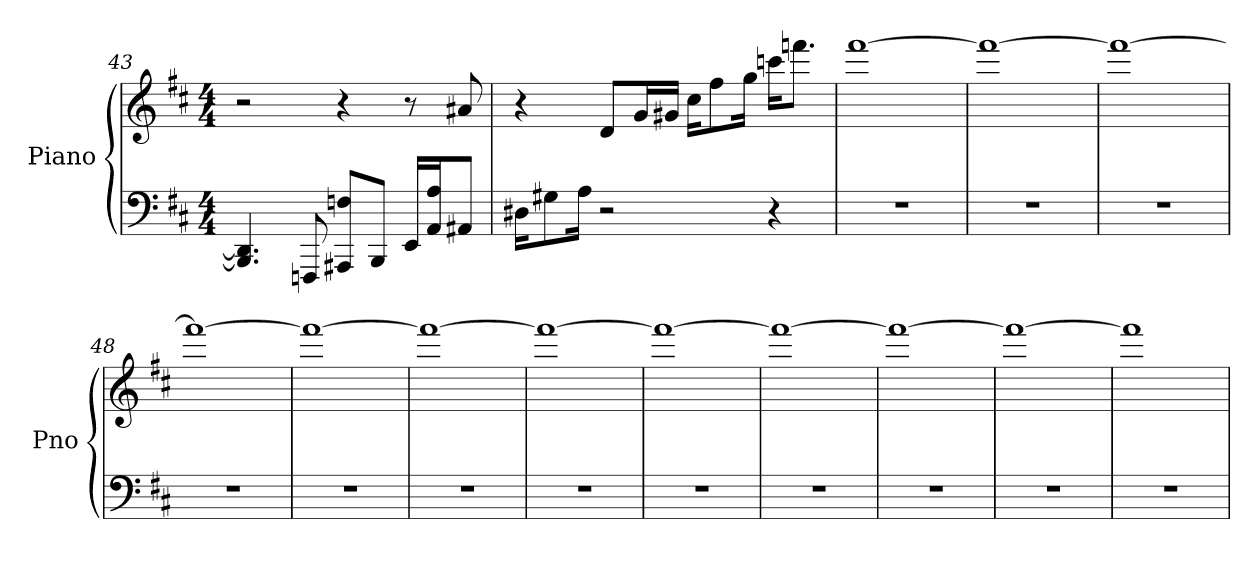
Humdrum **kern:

**kern	**kern
*part1	*part1
*staff2	*staff1
*I"Piano	*
*I'Pno	*
*clefF4	*clefG2
*k[f#c#]	*k[f#c#]
*D:	*D:
*M4/4	*M4/4
=43	=43
4.BBB] 4.DD]	2r
8FFF	.
8AAA#/ 8F/L	4r
8BBB/J	.
16EE/LL	8r
16A/ 16AA/J	.
8AA#/J	8a#
=44	=44
16D#\KL	4r
8G#\	.
16A\Jk	.
2r	8d/L
.	16g/L
.	16g#/JJ
.	16cc#\KL
.	8ff#\
.	16gg\Jk
4r	16ccc\KL
.	8.fff\J
=45	=45
1r	[1fff#
=46	=46
1r	1fff#_
=47	=47
1r	1fff#_
=48	=48
1r	1fff#_
=49	=49
1r	1fff#_
=50	=50
1r	1fff#_
=51	=51
1r	1fff#_
=52	=52
1r	1fff#_
=53	=53
1r	1fff#_
=54	=54
1r	1fff#_
=55	=55
1r	1fff#_
=56	=56
1r	1fff#]
=	=
*-	*-
